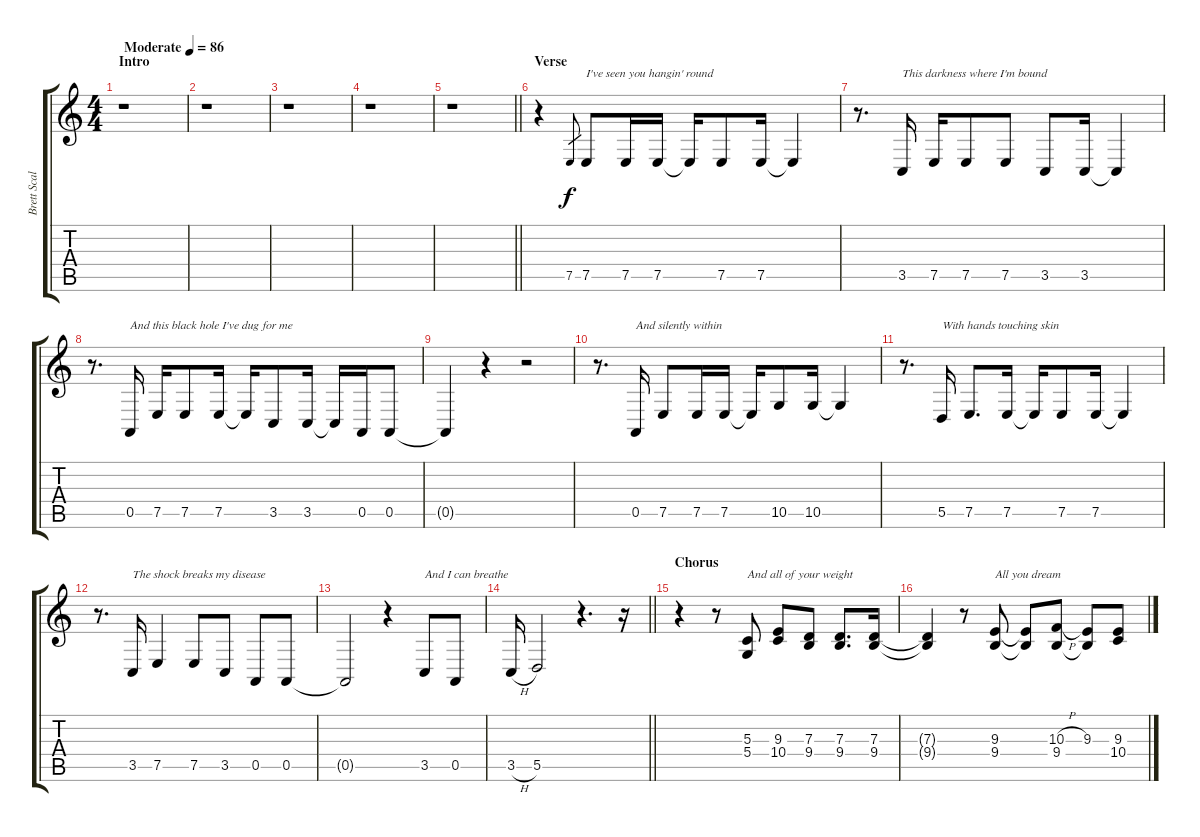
\track ("Brett Scallions (Vocals)" "Brett Scal") {instrument violin}
\staff {score tabs}
\tuning (E4 B3 G3 D3 A2 E2) {hide}
\ts (4 4)
\section ("" "Intro")
\tempo (86 "Moderate")
\clef g2
\ks c
r.1{dy f instrument violin} |
r.1 |
r.1 |
r.1 |
\barLineRight lightlight
r.1 |
\section ("" "Verse")
r.4 7.5.8{gr} 7.5.8{txt "I've seen you hangin' round"} 7.5.16 7.5.16 7.5{t}.16 7.5.8 7.5.16 7.5{t}.4 |
r.8{d} 3.5.16{txt "This darkness where I'm bound"} 7.5.16 7.5.8 7.5.8 3.5.8 3.5.16 3.5{t}.4 |
r.8{d} 0.5.16{txt "And this black hole I've dug for me"} 7.5.16 7.5.8 7.5.16 7.5{t}.16 3.5.8 3.5.16 3.5{t}.16 0.5.16 0.5.8 |
0.5{t}.4 r.4 r.2 |
r.8{d} 0.5.16{txt "And silently within"} 7.5.8 7.5.16 7.5.16 7.5{t}.16 10.5.8 10.5.16 10.5{t}.4 |
r.8{d} 5.5.16{txt "With hands touching skin"} 7.5.8{d} 7.5.16 7.5{t}.16 7.5.8 7.5.16 7.5{t}.4 |
r.8{d} 3.5.16{txt "The shock breaks my disease"} 7.5.4 7.5.8 3.5.8 0.5.8 0.5.8 |
0.5{t}.2 r.4 3.5.8{txt "And I can breathe"} 0.5.8 |
\barLineRight lightlight
3.5{h}.16 5.5.2 r.4{d} r.16 |
\section ("" "Chorus")
r.4 r.8 (5.3 5.4).8{txt "And all of your weight"} (9.3 10.4).8 (7.3 9.4).8 (7.3 9.4).8{d} (7.3 9.4).16 |
(7.3{t} 9.4{t}).4 r.8 (9.3 9.4).8{txt "All you dream"} (9.3{t} 9.4{t}).8 (10.3{h} 9.4).8 (9.3 9.4{t}).8 (9.3 10.4).8
